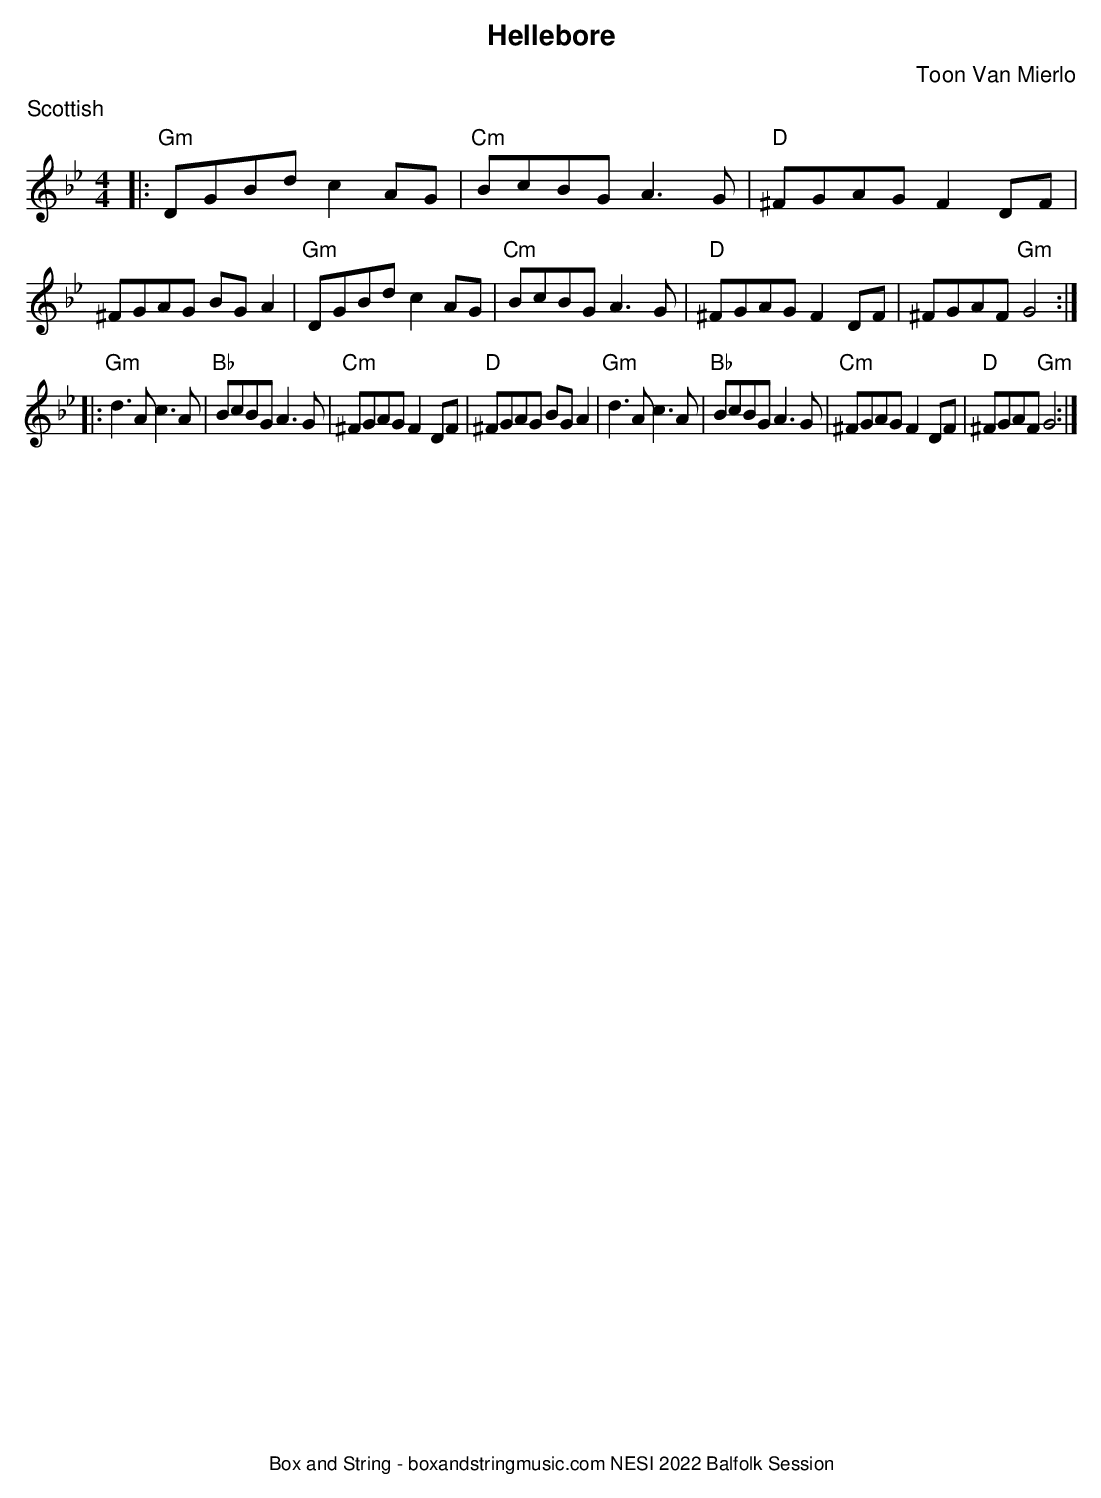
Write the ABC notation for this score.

X:1
T:Hellebore
C:Toon Van Mierlo
M:4/4
L:1/8
K:Gmin
|:"Gm"DGBd c2AG|"Cm"BcBG A2>G2|"D"^FGAG F2DF|^FGAG BGA2|\
"Gm"DGBd c2AG|"Cm"BcBG A2>G2|"D"^FGAG F2DF|^FGAF "Gm"G4:|
|:"Gm"d2>A2 c2>A2|"Bb"BcBG A2>G2|"Cm"^FGAG F2DF|"D"^FGAG BG A2|\
"Gm"d2>A2 c2>A2|"Bb"BcBG A2>G2|"Cm"^FGAG F2DF|"D"^FGAF "Gm"G4:|]
